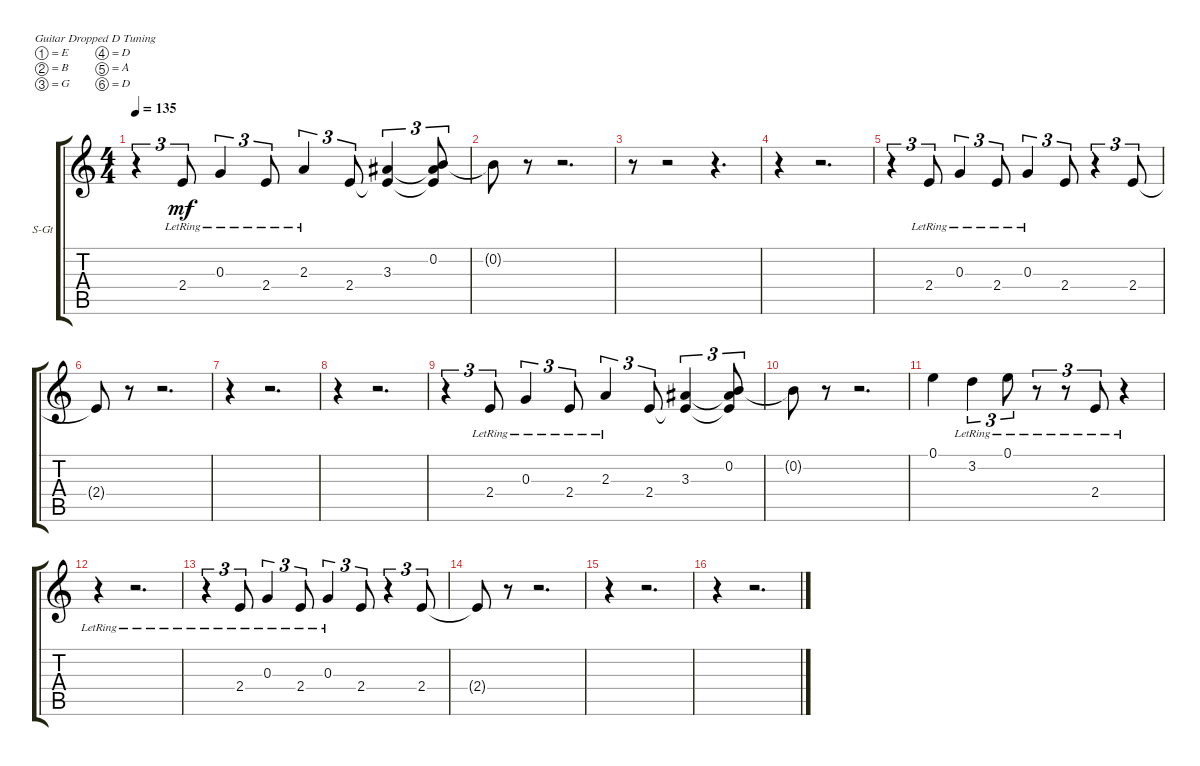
\bracketExtendMode groupsimilarinstruments
\firstSystemTrackNameOrientation horizontal
\otherSystemsTrackNameOrientation horizontal
\track ("Keyboard (Christian)" "S-Gt") {instrument lead2sawtooth}
\staff {score tabs}
\tuning (E4 B3 G3 D3 A2 D2)
\displaytranspose 12
\ts (4 4)
\tempo 135
\clef g2
\ks c
r.4{tu (3 2) dy f} 2.4{lr}.8{tu (3 2) dy mf} 0.3{lr}.4{tu (3 2)} 2.4{lr}.8{tu (3 2)} 2.3{lr}.4{tu (3 2)} 2.4.8{tu (3 2)} (3.3 2.4{t}).4{tu (3 2)} (0.2 3.3{t} 2.4{t}).8{tu (3 2)} |
0.2{t}.8 r.8 r.2{d} |
r.8 r.2 r.4{d} |
r.4 r.2{d} |
r.4{tu (3 2)} 2.4{lr}.8{tu (3 2)} 0.3{lr}.4{tu (3 2)} 2.4{lr}.8{tu (3 2)} 0.3{lr}.4{tu (3 2)} 2.4.8{tu (3 2)} r.4{tu (3 2)} 2.4.8{tu (3 2)} |
2.4{t}.8 r.8 r.2{d} |
r.4 r.2{d} |
r.4 r.2{d} |
r.4{tu (3 2)} 2.4{lr}.8{tu (3 2)} 0.3{lr}.4{tu (3 2)} 2.4{lr}.8{tu (3 2)} 2.3{lr}.4{tu (3 2)} 2.4.8{tu (3 2)} (3.3 2.4{t}).4{tu (3 2)} (0.2 3.3{t} 2.4{t}).8{tu (3 2)} |
0.2{t}.8 r.8 r.2{d} |
0.1.4 3.2{lr}.4{tu (3 2)} 0.1{lr}.8{tu (3 2)} r.8{tu (3 2)} r.8{tu (3 2)} 2.4{lr}.8{tu (3 2)} r.4 |
r.4 r.2{d} |
r.4{tu (3 2)} 2.4{lr}.8{tu (3 2)} 0.3{lr}.4{tu (3 2)} 2.4{lr}.8{tu (3 2)} 0.3{lr}.4{tu (3 2)} 2.4.8{tu (3 2)} r.4{tu (3 2)} 2.4.8{tu (3 2)} |
2.4{t}.8 r.8 r.2{d} |
r.4 r.2{d} |
r.4 r.2{d}
